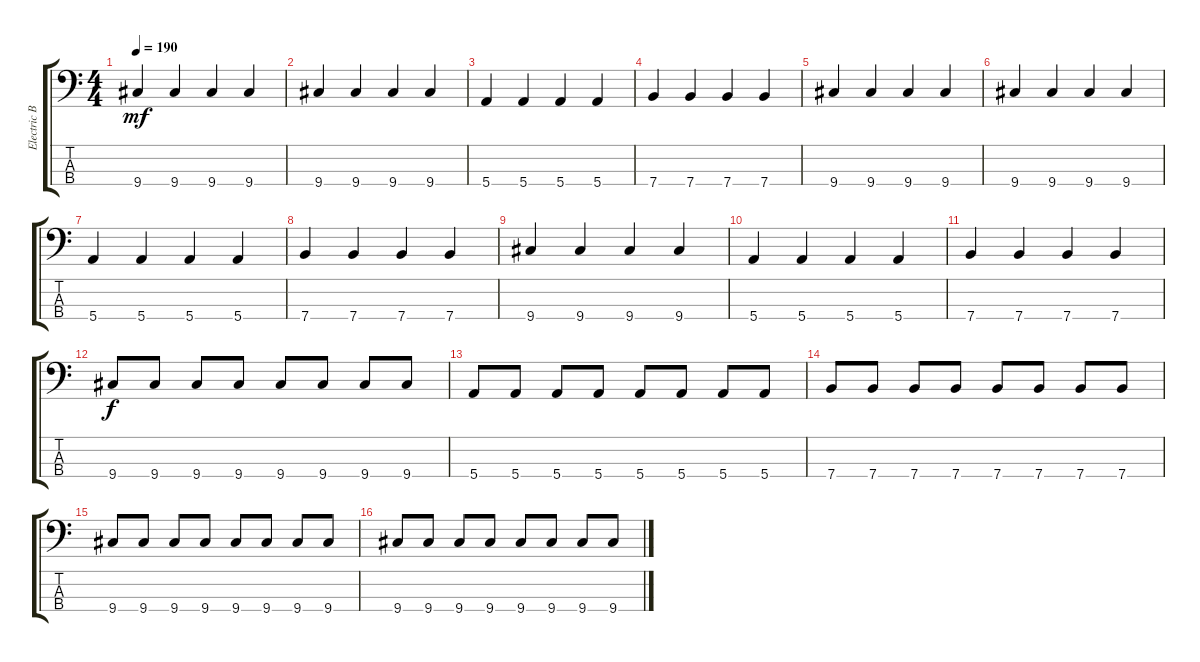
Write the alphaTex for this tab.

\track ("Electric Bass" "Electric B") {instrument electricbassfinger}
\staff {score tabs}
\tuning (G2 D2 A1 E1) {hide}
\ts (4 4)
\tempo 190
\clef f4
\ks c
9.4.4{dy mf} 9.4.4 9.4.4 9.4.4 |
9.4.4 9.4.4 9.4.4 9.4.4 |
5.4.4 5.4.4 5.4.4 5.4.4 |
7.4.4 7.4.4 7.4.4 7.4.4 |
9.4.4 9.4.4 9.4.4 9.4.4 |
9.4.4 9.4.4 9.4.4 9.4.4 |
5.4.4 5.4.4 5.4.4 5.4.4 |
7.4.4 7.4.4 7.4.4 7.4.4 |
9.4.4 9.4.4 9.4.4 9.4.4 |
5.4.4 5.4.4 5.4.4 5.4.4 |
7.4.4 7.4.4 7.4.4 7.4.4 |
9.4.8{dy f} 9.4.8 9.4.8 9.4.8 9.4.8 9.4.8 9.4.8 9.4.8 |
5.4.8 5.4.8 5.4.8 5.4.8 5.4.8 5.4.8 5.4.8 5.4.8 |
7.4.8 7.4.8 7.4.8 7.4.8 7.4.8 7.4.8 7.4.8 7.4.8 |
9.4.8 9.4.8 9.4.8 9.4.8 9.4.8 9.4.8 9.4.8 9.4.8 |
9.4.8 9.4.8 9.4.8 9.4.8 9.4.8 9.4.8 9.4.8 9.4.8
